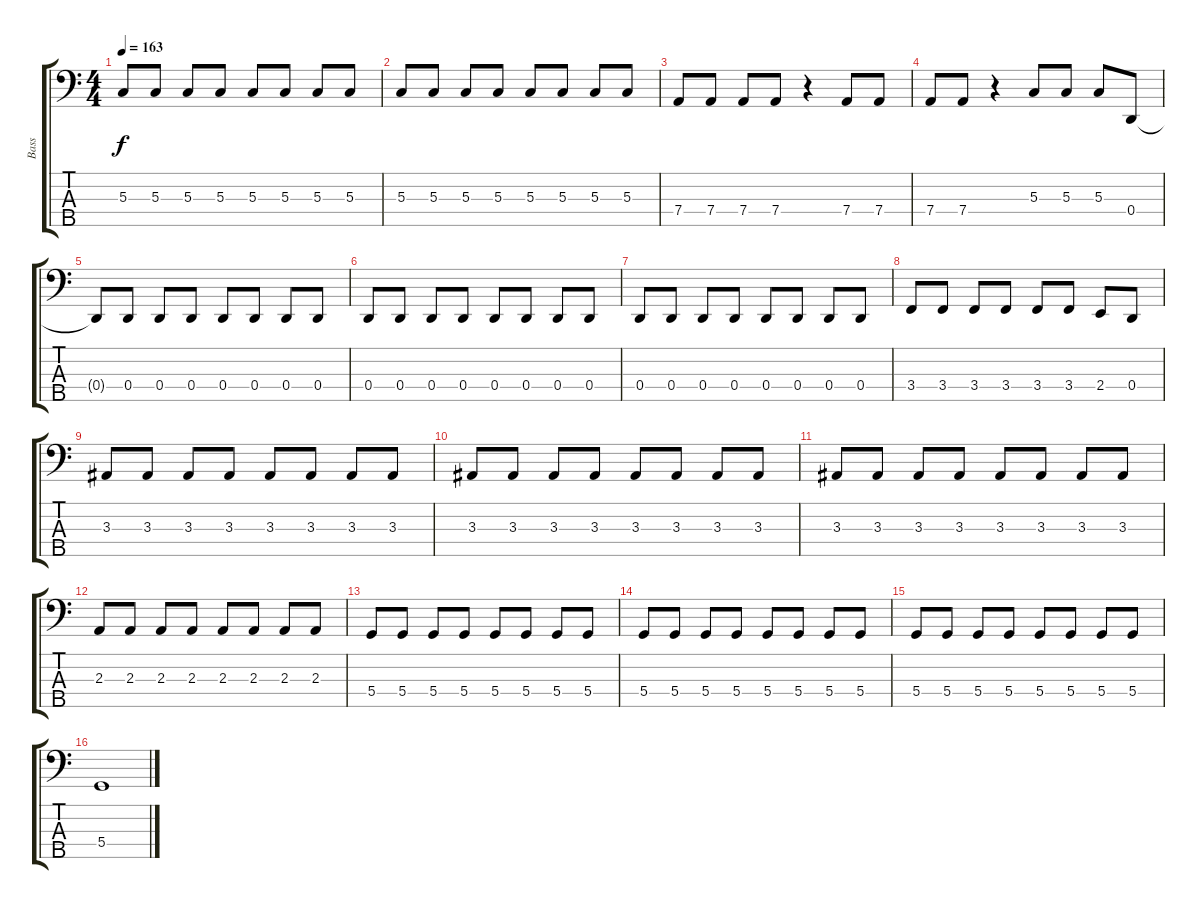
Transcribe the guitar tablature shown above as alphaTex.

\track ("Bass" "Bass") {instrument electricbasspick}
\staff {score tabs}
\tuning (F2 C2 G1 D1 A0) {hide}
\ts (4 4)
\tempo 163
\clef f4
\ks c
5.3.8{dy f} 5.3.8 5.3.8 5.3.8 5.3.8 5.3.8 5.3.8 5.3.8 |
5.3.8 5.3.8 5.3.8 5.3.8 5.3.8 5.3.8 5.3.8 5.3.8 |
7.4.8 7.4.8 7.4.8 7.4.8 r.4 7.4.8 7.4.8 |
7.4.8 7.4.8 r.4 5.3.8 5.3.8 5.3.8 0.4.8 |
0.4{t}.8 0.4.8 0.4.8 0.4.8 0.4.8 0.4.8 0.4.8 0.4.8 |
0.4.8 0.4.8 0.4.8 0.4.8 0.4.8 0.4.8 0.4.8 0.4.8 |
0.4.8 0.4.8 0.4.8 0.4.8 0.4.8 0.4.8 0.4.8 0.4.8 |
3.4.8 3.4.8 3.4.8 3.4.8 3.4.8 3.4.8 2.4.8 0.4.8 |
3.3.8 3.3.8 3.3.8 3.3.8 3.3.8 3.3.8 3.3.8 3.3.8 |
3.3.8 3.3.8 3.3.8 3.3.8 3.3.8 3.3.8 3.3.8 3.3.8 |
3.3.8 3.3.8 3.3.8 3.3.8 3.3.8 3.3.8 3.3.8 3.3.8 |
2.3.8 2.3.8 2.3.8 2.3.8 2.3.8 2.3.8 2.3.8 2.3.8 |
5.4.8 5.4.8 5.4.8 5.4.8 5.4.8 5.4.8 5.4.8 5.4.8 |
5.4.8 5.4.8 5.4.8 5.4.8 5.4.8 5.4.8 5.4.8 5.4.8 |
5.4.8 5.4.8 5.4.8 5.4.8 5.4.8 5.4.8 5.4.8 5.4.8 |
5.4.1
